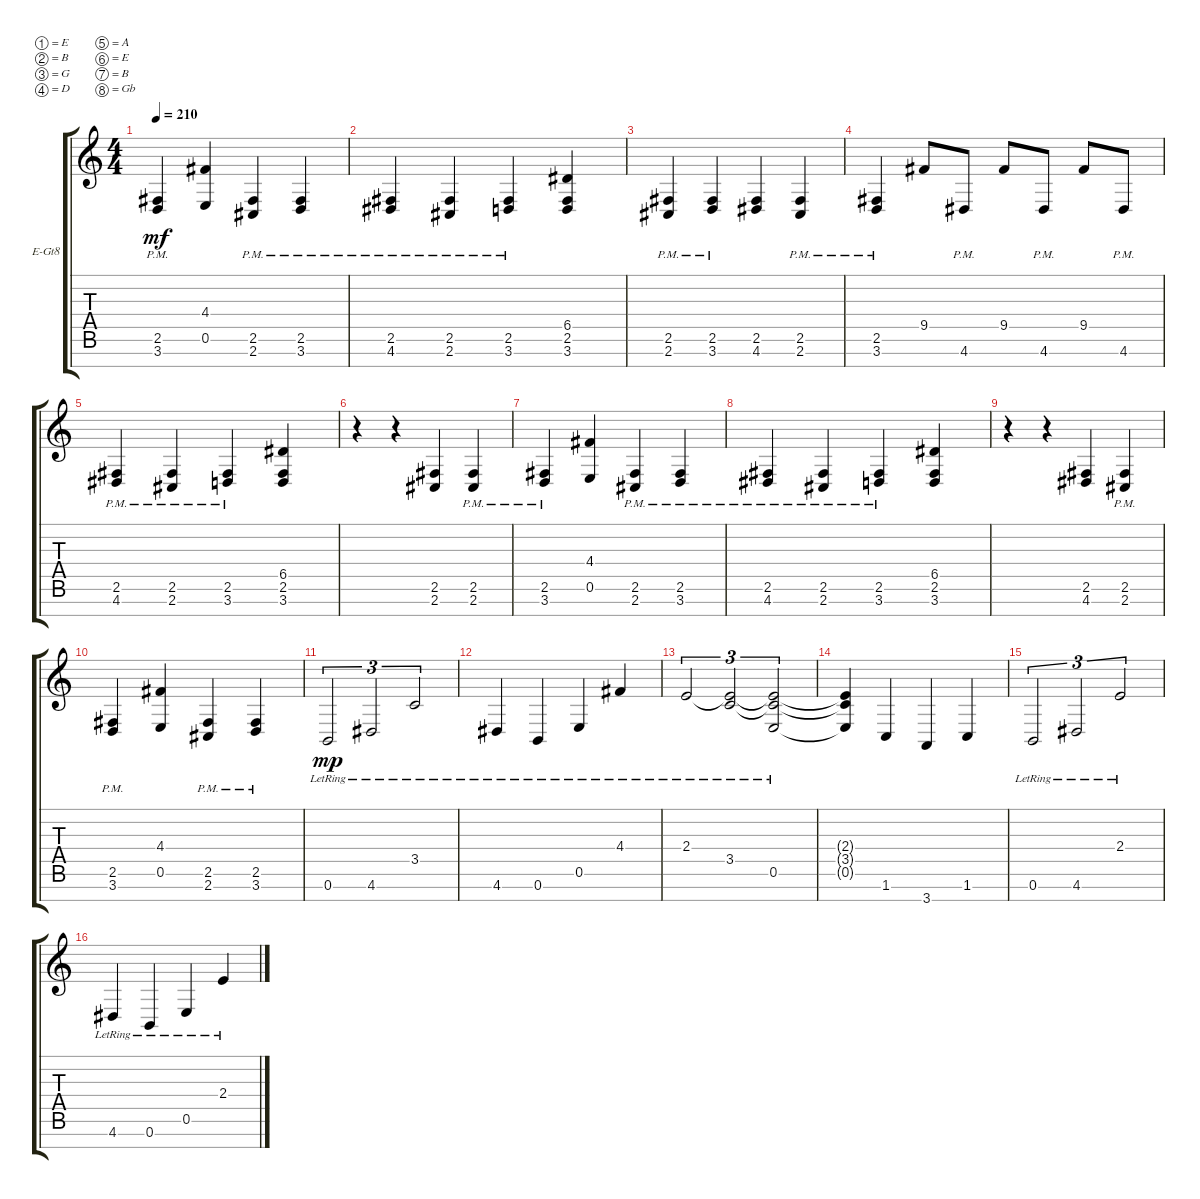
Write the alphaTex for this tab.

\defaultSystemsLayout 4
\bracketExtendMode groupsimilarinstruments
\firstSystemTrackNameOrientation horizontal
\otherSystemsTrackNameOrientation horizontal
\track ("Nate" "E-Gt8") {instrument distortionguitar}
\staff {score tabs}
\tuning (E4 B3 G3 D3 A2 E2 B1 Gb1)
\ts (4 4)
\tempo 210
\clef g2
\ks c
(3.7{pm} 2.6{pm}).4{dy mf} (0.6 4.4).4 (2.7{pm} 2.6{pm}).4 (3.7 2.6{pm}).4 |
(4.7 2.6{pm}).4 (2.7{pm} 2.6{pm}).4 (3.7{pm} 2.6{pm}).4 (3.7 6.5 2.6).4 |
(2.7{pm} 2.6{pm}).4 (3.7{pm} 2.6{pm}).4 (4.7 2.6).4 (2.7{pm} 2.6{pm}).4 |
(3.7{pm} 2.6{pm}).4 9.5.8 4.7{pm}.8 9.5.8 4.7{pm}.8 9.5.8 4.7{pm}.8 |
(4.7 2.6{pm}).4 (2.7{pm} 2.6{pm}).4 (3.7{pm} 2.6{pm}).4 (3.7 6.5 2.6).4 |
r.4 r.4 (2.7 2.6).4 (2.7{pm} 2.6{pm}).4 |
(3.7{pm} 2.6{pm}).4 (0.6 4.4).4 (2.7{pm} 2.6{pm}).4 (3.7 2.6{pm}).4 |
(4.7 2.6{pm}).4 (2.7{pm} 2.6{pm}).4 (3.7{pm} 2.6{pm}).4 (3.7 6.5 2.6).4 |
r.4 r.4 (4.7 2.6).4 (2.7{pm} 2.6{pm}).4 |
(3.7{pm} 2.6{pm}).4 (0.6 4.4).4 (2.7{pm} 2.6{pm}).4 (3.7 2.6{pm}).4 |
0.7{lr}.2{tu (3 2) dy mp} 4.7{lr}.2{tu (3 2)} 3.5{lr}.2{tu (3 2)} |
4.7{lr}.4 0.7{lr}.4 0.6{lr}.4 4.4{lr}.4 |
2.4{lr}.2{tu (3 2)} (3.5{lr} 2.4{lr t}).2{tu (3 2)} (0.6{lr} 2.4{lr t} 3.5{lr t}).2{tu (3 2)} |
(2.4{t} 3.5{t} 0.6{t}).4 1.7.4 3.8.4 1.7.4 |
0.7{lr}.2{tu (3 2)} 4.7{lr}.2{tu (3 2)} 2.4{lr}.2{tu (3 2)} |
4.7{lr}.4 0.7{lr}.4 0.6{lr}.4 2.4{lr}.4
